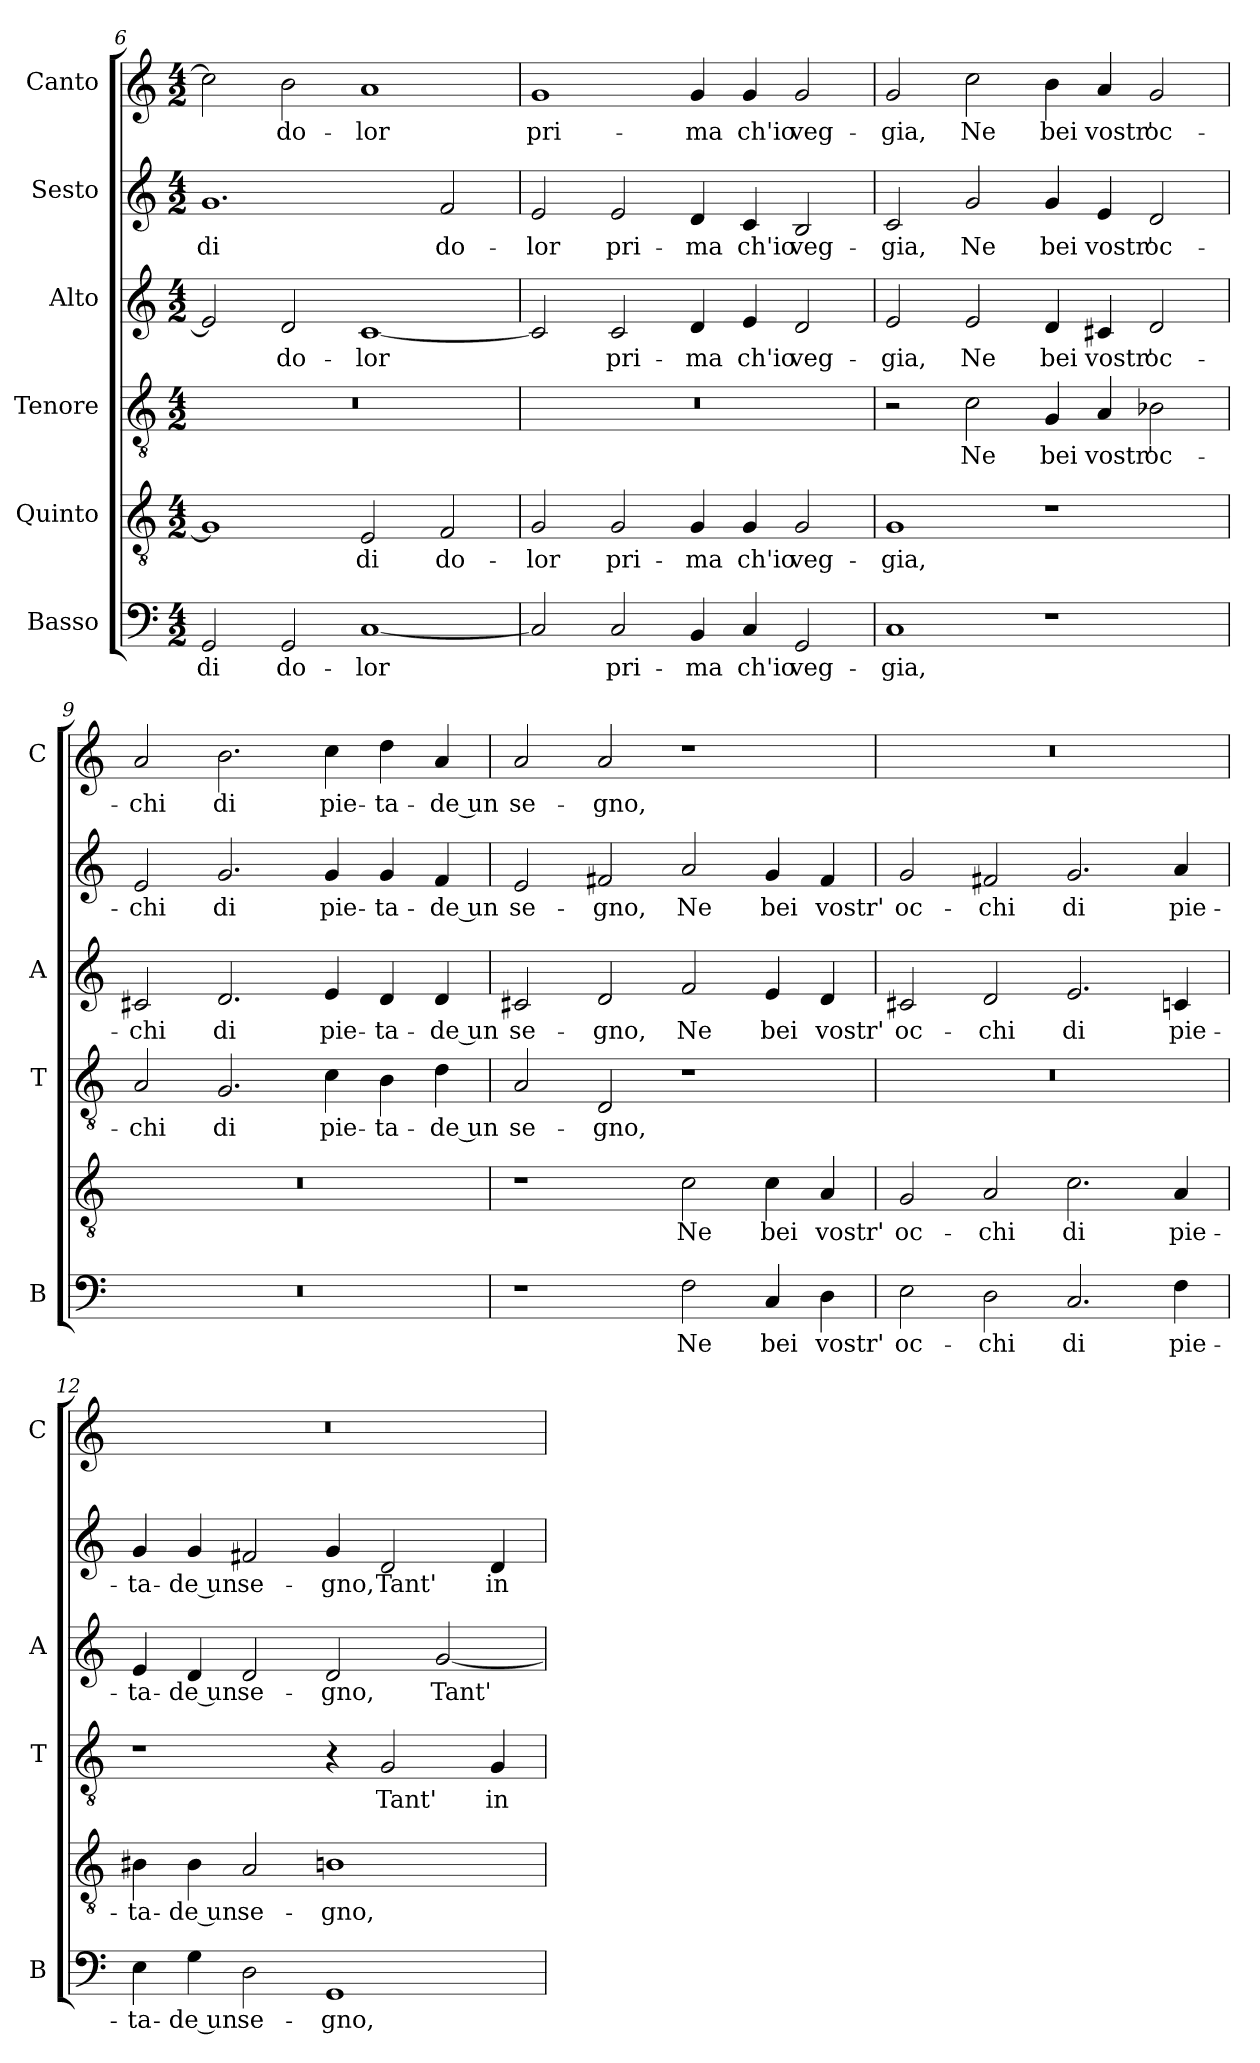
**kern	**text	**kern	**text	**kern	**text	**kern	**text	**kern	**text	**kern	**text
*part6	*part6	*part5	*part5	*part4	*part4	*part3	*part3	*part2	*part2	*part1	*part1
*staff6	*staff6	*staff5	*staff5	*staff4	*staff4	*staff3	*staff3	*staff2	*staff2	*staff1	*staff1
*I"Basso	*	*I"Quinto	*	*I"Tenore	*	*I"Alto	*	*I"Sesto	*	*I"Canto	*
*I'B	*	*	*	*I'T	*	*I'A	*	*	*	*I'C	*
!!LO:LB:g=z
*clefF4	*	*clefGv2	*	*clefGv2	*	*clefG2	*	*clefG2	*	*clefG2	*
*k[]	*	*k[]	*	*k[]	*	*k[]	*	*k[]	*	*k[]	*
*C:	*	*C:	*	*C:	*	*C:	*	*C:	*	*C:	*
*M4/2	*	*M4/2	*	*M4/2	*	*M4/2	*	*M4/2	*	*M4/2	*
=6	=6	=6	=6	=6	=6	=6	=6	=6	=6	=6	=6
!	!LO:LY:b	!	!	!	!	!	!	!	!LO:LY:b	!	!
2GG/	di	1G]	.	0r	.	2e/]	.	1.g	di	2cc\]	.
!	!LO:LY:b	!	!	!	!	!	!LO:LY:b	!	!	!	!LO:LY:b
2GG/	do-	.	.	.	.	2d/	do-	.	.	2b\	do-
!	!LO:LY:b	!	!LO:LY:b	!	!	!	!LO:LY:b	!	!	!	!LO:LY:b
[1C	-lor	2E/	di	.	.	[1c	-lor	.	.	1a	-lor
!	!	!	!LO:LY:b	!	!	!	!	!	!LO:LY:b	!	!
.	.	2F/	do-	.	.	.	.	2f/	do-	.	.
=7	=7	=7	=7	=7	=7	=7	=7	=7	=7	=7	=7
!	!	!	!LO:LY:b	!	!	!	!	!	!LO:LY:b	!	!LO:LY:b
2C/]	.	2G/	-lor	0r	.	2c/]	.	2e/	-lor	1g	pri-
!	!LO:LY:b	!	!LO:LY:b	!	!	!	!LO:LY:b	!	!LO:LY:b	!	!
2C/	pri-	2G/	pri-	.	.	2c/	pri-	2e/	pri-	.	.
!	!LO:LY:b	!	!LO:LY:b	!	!	!	!LO:LY:b	!	!LO:LY:b	!	!LO:LY:b
4BB/	-ma	4G/	-ma	.	.	4d/	-ma	4d/	-ma	4g/	-ma
!	!LO:LY:b	!	!LO:LY:b	!	!	!	!LO:LY:b	!	!LO:LY:b	!	!LO:LY:b
4C/	ch'io	4G/	ch'io	.	.	4e/	ch'io	4c/	ch'io	4g/	ch'io
!	!LO:LY:b	!	!LO:LY:b	!	!	!	!LO:LY:b	!	!LO:LY:b	!	!LO:LY:b
2GG/	veg-	2G/	veg-	.	.	2d/	veg-	2B/	veg-	2g/	veg-
=8	=8	=8	=8	=8	=8	=8	=8	=8	=8	=8	=8
!	!LO:LY:b	!	!LO:LY:b	!	!	!	!LO:LY:b	!	!LO:LY:b	!	!LO:LY:b
1C	-gia,	1G	-gia,	2r	.	2e/	-gia,	2c/	-gia,	2g/	-gia,
!	!	!	!	!	!LO:LY:b	!	!LO:LY:b	!	!LO:LY:b	!	!LO:LY:b
.	.	.	.	2c\	Ne	2e/	Ne	2g/	Ne	2cc\	Ne
!	!	!	!	!	!LO:LY:b	!	!LO:LY:b	!	!LO:LY:b	!	!LO:LY:b
1r	.	1r	.	4G/	bei	4d/	bei	4g/	bei	4b\	bei
!	!	!	!	!	!LO:LY:b	!	!LO:LY:b	!	!LO:LY:b	!	!LO:LY:b
.	.	.	.	4A/	vostr'	4c#X/	vostr'	4e/	vostr'	4a/	vostr'
!	!	!	!	!	!LO:LY:b	!	!LO:LY:b	!	!LO:LY:b	!	!LO:LY:b
.	.	.	.	2B-X\	oc-	2d/	oc-	2d/	oc-	2g/	oc-
=9	=9	=9	=9	=9	=9	=9	=9	=9	=9	=9	=9
!	!	!	!	!	!LO:LY:b	!	!LO:LY:b	!	!LO:LY:b	!	!LO:LY:b
0r	.	0r	.	2A/	-chi	2c#X/	-chi	2e/	-chi	2a/	-chi
!	!	!	!	!	!LO:LY:b	!	!LO:LY:b	!	!LO:LY:b	!	!LO:LY:b
.	.	.	.	2.G/	di	2.d/	di	2.g/	di	2.b\	di
!	!	!	!	!	!LO:LY:b	!	!LO:LY:b	!	!LO:LY:b	!	!LO:LY:b
.	.	.	.	4c\	pie-	4e/	pie-	4g/	pie-	4cc\	pie-
!	!	!	!	!	!LO:LY:b	!	!LO:LY:b	!	!LO:LY:b	!	!LO:LY:b
.	.	.	.	4B\	-ta-	4d/	-ta-	4g/	-ta-	4dd\	-ta-
!	!	!	!	!	!LO:LY:b	!	!LO:LY:b	!	!LO:LY:b	!	!LO:LY:b
.	.	.	.	4d\	-de un	4d/	-de un	4f/	-de un	4a/	-de un
=10	=10	=10	=10	=10	=10	=10	=10	=10	=10	=10	=10
!	!	!	!	!	!LO:LY:b	!	!LO:LY:b	!	!LO:LY:b	!	!LO:LY:b
1r	.	1r	.	2A/	se-	2c#X/	se-	2e/	se-	2a/	se-
!	!	!	!	!	!LO:LY:b	!	!LO:LY:b	!	!LO:LY:b	!	!LO:LY:b
.	.	.	.	2D/	-gno,	2d/	-gno,	2f#X/	-gno,	2a/	-gno,
!	!LO:LY:b	!	!LO:LY:b	!	!	!	!LO:LY:b	!	!LO:LY:b	!	!
2F\	Ne	2c\	Ne	1r	.	2f/	Ne	2a/	Ne	1r	.
!	!LO:LY:b	!	!LO:LY:b	!	!	!	!LO:LY:b	!	!LO:LY:b	!	!
4C/	bei	4c\	bei	.	.	4e/	bei	4g/	bei	.	.
!	!LO:LY:b	!	!LO:LY:b	!	!	!	!LO:LY:b	!	!LO:LY:b	!	!
4D\	vostr'	4A/	vostr'	.	.	4d/	vostr'	4f#/	vostr'	.	.
!!LO:LB:g=z
=11	=11	=11	=11	=11	=11	=11	=11	=11	=11	=11	=11
!	!LO:LY:b	!	!LO:LY:b	!	!	!	!LO:LY:b	!	!LO:LY:b	!	!
2E\	oc-	2G/	oc-	0r	.	2c#X/	oc-	2g/	oc-	0r	.
!	!LO:LY:b	!	!LO:LY:b	!	!	!	!LO:LY:b	!	!LO:LY:b	!	!
2D\	-chi	2A/	-chi	.	.	2d/	-chi	2f#X/	-chi	.	.
!	!LO:LY:b	!	!LO:LY:b	!	!	!	!LO:LY:b	!	!LO:LY:b	!	!
2.C/	di	2.c\	di	.	.	2.e/	di	2.g/	di	.	.
!	!LO:LY:b	!	!LO:LY:b	!	!	!	!LO:LY:b	!	!LO:LY:b	!	!
4F\	pie-	4A/	pie-	.	.	4cn/	pie-	4a/	pie-	.	.
=12	=12	=12	=12	=12	=12	=12	=12	=12	=12	=12	=12
!	!LO:LY:b	!	!LO:LY:b	!	!	!	!LO:LY:b	!	!LO:LY:b	!	!
4E\	-ta-	4B#X\	-ta-	1r	.	4e/	-ta-	4g/	-ta-	0r	.
!	!LO:LY:b	!	!LO:LY:b	!	!	!	!LO:LY:b	!	!LO:LY:b	!	!
4G\	-de un	4B#\	-de un	.	.	4d/	-de un	4g/	-de un	.	.
!	!LO:LY:b	!	!LO:LY:b	!	!	!	!LO:LY:b	!	!LO:LY:b	!	!
2D\	se-	2A/	se-	.	.	2d/	se-	2f#X/	se-	.	.
!	!LO:LY:b	!	!LO:LY:b	!	!	!	!LO:LY:b	!	!LO:LY:b	!	!
1GG	-gno,	1Bn	-gno,	4r	.	2d/	-gno,	4g/	-gno,	.	.
!	!	!	!	!	!LO:LY:b	!	!	!	!LO:LY:b	!	!
.	.	.	.	2G/	Tant'	.	.	2d/	Tant'	.	.
!	!	!	!	!	!	!	!LO:LY:b	!	!	!	!
.	.	.	.	.	.	[2g/	Tant'	.	.	.	.
!	!	!	!	!	!LO:LY:b	!	!	!	!LO:LY:b	!	!
.	.	.	.	4G/	in	.	.	4d/	in	.	.
=	=	=	=	=	=	=	=	=	=	=	=
*-	*-	*-	*-	*-	*-	*-	*-	*-	*-	*-	*-
